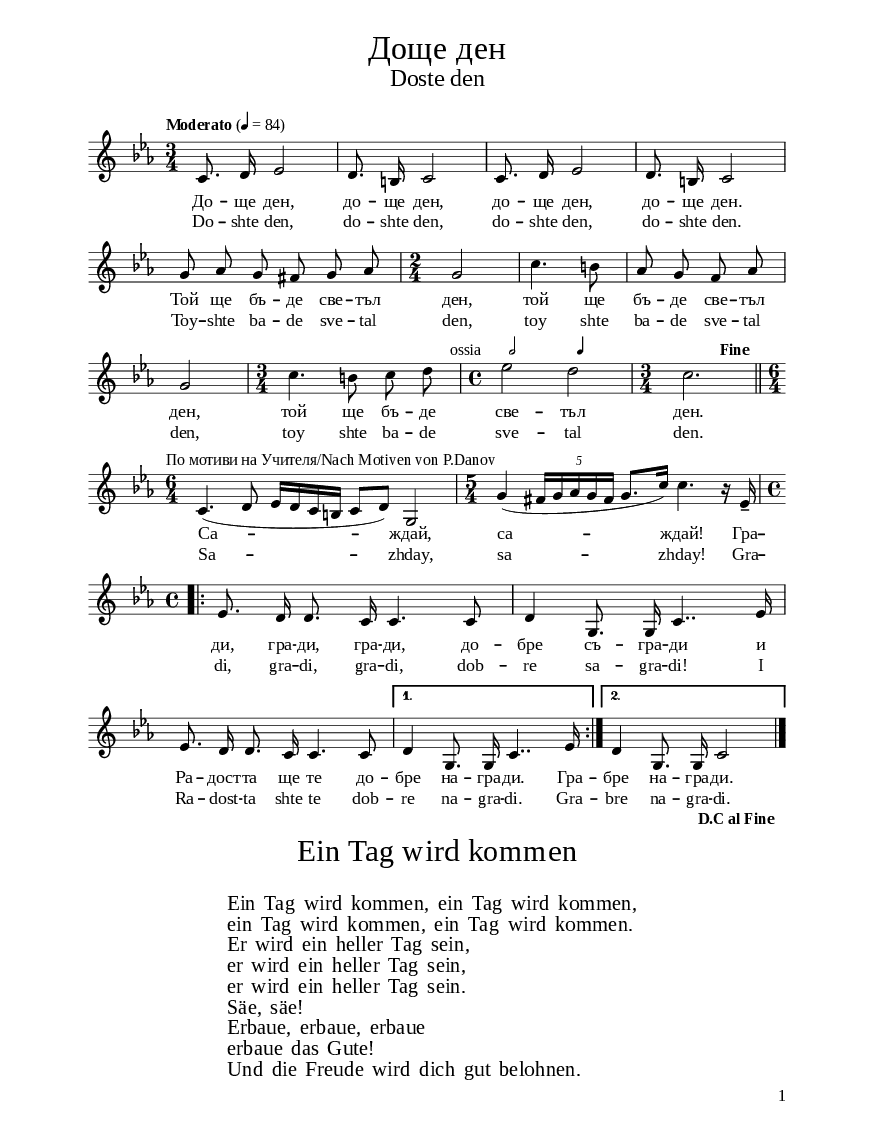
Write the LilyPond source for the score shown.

\version "2.22.1"

% include paper part and global functions
\include "include/globals.ily"

\bookpart {
  \include "include/bookpart-paper.ily"
  \score {
    \include "include/score-layout.ily"



    \new Voice \absolute {
      \clef treble
      \key c \minor
      \time 3/4
      \tempoFunc "Moderato" 4 "84"

      \autoBeamOff


      c'8. d'16 es'2 | d'8. b16 c'2 | c'8. d'16 es'2 |  d'8. b16 c'2 \break |

      g'8 as'8 g'8 fis'8 g'8 as'8 | \time 2/4  g'2 | c''4. b'8 | as'8 g'8 f'8 as'8 \break |


      g'2 | \time 3/4  c''4. b'8 c''8

      \tempo \markup {
        % make tempo note smaller
        \concat {
          \normal-text { "       ossia       "  }
          \fontsize #-4 \general-align #Y #DOWN \note {2} #0.8
          \normal-text { "                "  }
          \fontsize #-4 \general-align #Y #DOWN \note {4} #0.8
          "                                   Fine"
        }
      }


      d''8 | \time 4/4  es''2 d''2 | \time 3/4  | c''2. \bar "||" \break |


      \autoBeamOn

      \time 6/4  \tempo \markup {
        % make tempo note smaller
        \concat {
          \normal-text {"По мотиви на Учителя/Nach Motiven von P.Danov"}
        }
      } c'4. ( d'8 es'16 d'16 c'16 b16 c'8 d'8 ) g2 | \time 5/4  g'4 ( \once \override TupletBracket #'stencil = ##f
      \times 4/5  {
        fis'16 g'16 as'16 g'16 fis'16
      } g'8. c''16 ) c''4. r16 es'16 -- \break |

      \autoBeamOff
      \time 4/4  \repeat volta 2 {
        es'8. d'16 d'8. c'16 c'4. c'8 | d'4 g8. g16 c'4.. es'16 \break |

        es'8. d'16 d'8. c'16 c'4. c'8 |
      }  \alternative {
        { d'4 g8. g16 c'4.. es'16 | }
        { d'4 g8. g16 c'2 }
      }
      \bar "|."
    }

    \addlyrics {
      До  --  ще
      ден,   до  --  ще   ден,   до  --  ще   ден,   до  --  ще   ден.
      Той   ще   бъ  --  де   све  --  тъл   ден,   той   ще   бъ  --
      де   све  --  тъл   ден,   той   ще   бъ  --  де   све  --  тъл
      ден.   Са  --  ждай,   са  --  ждай!   Гра  --  ди,   гра  --  ди,
      гра  --  ди,   до  --  бре   съ  --  гра  --  ди   и   Ра  --
      дост  --  та   ще   те   до  --  бре   на  --  гра  --  ди.   Гра
      --  бре   на  --  гра  --  ди.
    }
    \addlyrics {
      Do -- shte  den,
      do -- shte  den,  do -- shte  den,  do -- shte  den.  Toy -- shte ba
      -- de sve -- tal  den,  toy shte ba -- de sve -- tal  den,  toy shte
      ba -- de sve -- tal  den.  Sa --  zhday,  sa --  zhday!  Gra --
      di,  gra --  di,  gra --  di,  dob -- re sa -- gra --  di!  I Ra --
      dost -- ta shte te dob -- re na -- gra --  di.  Gra -- bre na -- gra
      --  di.
    }

    \header {
      title = \titleFunc "Доще ден" "Doste den"
    }

    \midi{}
  } % score


  \markup \dc-one "D.C al Fine"

  %\markup \empty-one

  % include foreign translation(s) of the song


  \version "2.22.1"

\markup \fill-line { \fontsize #deTitleFontSize "Ein Tag wird kommen" }
\markup \null
\markup \null
\markup \fontsize #deCoupletFontSize {
  \hspace #12
  \override #`(baseline-skip . ,deCoupletBaselineSkip)

  \column {
    \line { " " }



    \line { " "Ein Tag wird kommen, ein Tag wird kommen,}

    \line { " "ein Tag wird kommen, ein Tag wird kommen.}

    \line { " "Er wird ein heller Tag sein,}

    \line { " "er wird ein heller Tag sein,}

    \line { " "er wird ein heller Tag sein.}
    \line { " "Säe, säe!}

    \line { " "Erbaue, erbaue, erbaue }

    \line { " "erbaue das Gute!}

    \line { " "Und die Freude wird dich gut belohnen.}
  }
}


} % bookpart
